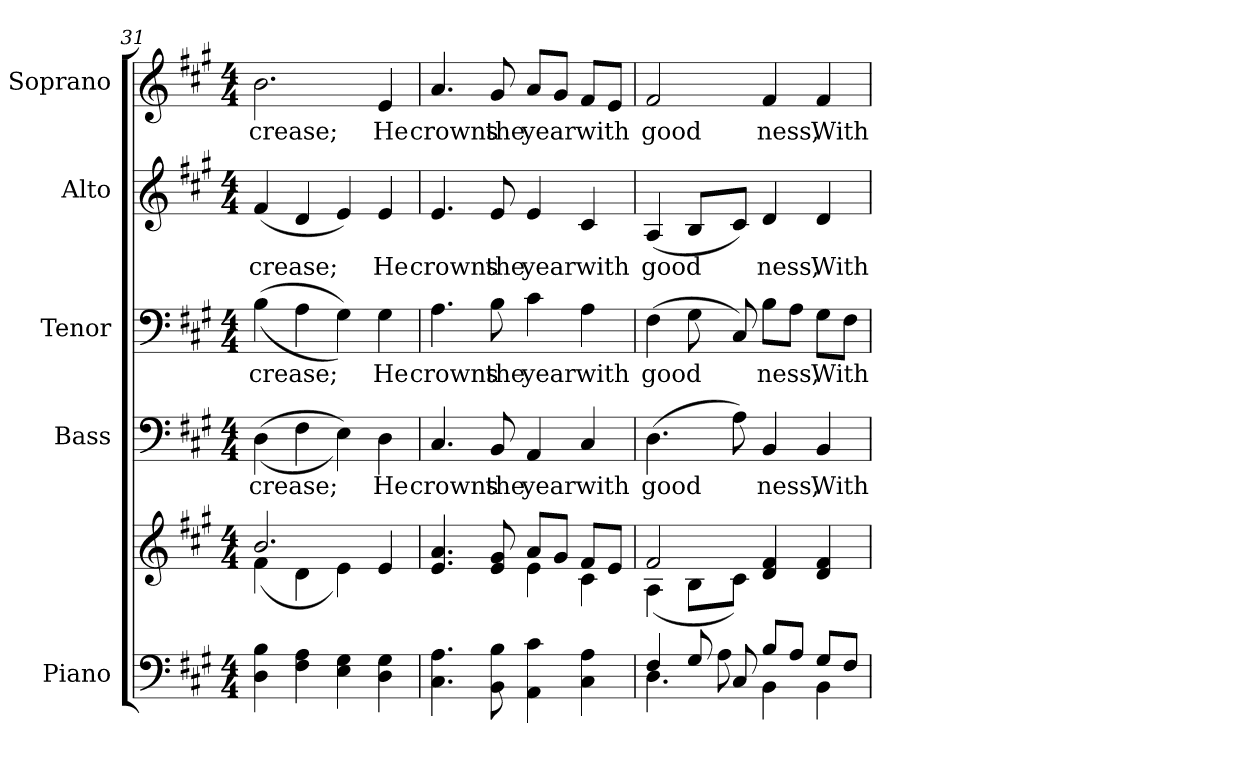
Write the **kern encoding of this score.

**kern	**kern	**kern	**text	**kern	**text	**kern	**text	**kern	**text
*part5	*part5	*part4	*part4	*part3	*part3	*part2	*part2	*part1	*part1
*staff6	*staff5	*staff4	*staff4	*staff3	*staff3	*staff2	*staff2	*staff1	*staff1
*I"Piano	*	*I"Bass	*	*I"Tenor	*	*I"Alto	*	*I"Soprano	*
*I'Pno.	*	*I'B.	*	*I'T.	*	*I'A.	*	*I'S.	*
*clefF4	*clefG2	*clefF4	*	*clefF4	*	*clefG2	*	*clefG2	*
*k[f#c#g#]	*k[f#c#g#]	*k[f#c#g#]	*	*k[f#c#g#]	*	*k[f#c#g#]	*	*k[f#c#g#]	*
*A:	*A:	*A:	*	*A:	*	*A:	*	*A:	*
*M4/4	*M4/4	*M4/4	*	*M4/4	*	*M4/4	*	*M4/4	*
=31	=31	=31	=31	=31	=31	=31	=31	=31	=31
*	*^	*	*	*	*	*	*	*	*
!	!	!	!	!LO:LY:b:color=#000000	!	!	!	!	!	!
!	!	!	!	!	!	!LO:LY:b:color=#000000	!	!	!	!
!	!	!	!	!	!	!	!	!LO:LY:b:color=#000000	!	!
!	!	!	!	!	!	!	!	!	!	!LO:LY:b:color=#000000
4Di\ 4Bi	2.bi/	(4f#i\	((4Di\	-crease;	((4Bi\	-crease;	(4f#i/	-crease;	2.bi\	-crease;
4F#i\ 4Ai	.	4di\	4F#i\	.	4Ai\	.	4di/	.	.	.
4Ei\ 4G#i	.	4ei\)	4Ei\))	.	4G#i\))	.	4ei/)	.	.	.
!	!	!	!	!LO:LY:b:color=#000000	!	!	!	!	!	!
!	!	!	!	!	!	!LO:LY:b:color=#000000	!	!	!	!
!	!	!	!	!	!	!	!	!LO:LY:b:color=#000000	!	!
!	!	!	!	!	!	!	!	!	!	!LO:LY:b:color=#000000
4Di\ 4G#i	4ei/	4ryy	4Di\	He	4G#i\	He	4ei/	He	4ei/	He
!!LO:PB:g=z
=32	=32	=32	=32	=32	=32	=32	=32	=32	=32	=32
!	!	!	!	!LO:LY:b:color=#000000	!	!	!	!	!	!
!	!	!	!	!	!	!LO:LY:b:color=#000000	!	!	!	!
!	!	!	!	!	!	!	!	!LO:LY:b:color=#000000	!	!
!	!	!	!	!	!	!	!	!	!	!LO:LY:b:color=#000000
4.C#i\ 4.Ai	4.ei/ 4.ai	2ryy	4.C#i/	crowns	4.Ai\	crowns	4.ei/	crowns	4.ai/	crowns
!	!	!	!	!LO:LY:b:color=#000000	!	!	!	!	!	!
!	!	!	!	!	!	!LO:LY:b:color=#000000	!	!	!	!
!	!	!	!	!	!	!	!	!LO:LY:b:color=#000000	!	!
!	!	!	!	!	!	!	!	!	!	!LO:LY:b:color=#000000
8BBi\ 8Bi	8ei/ 8g#i	.	8BBi/	the	8Bi\	the	8ei/	the	8g#i/	the
!	!	!	!	!LO:LY:b:color=#000000	!	!	!	!	!	!
!	!	!	!	!	!	!LO:LY:b:color=#000000	!	!	!	!
!	!	!	!	!	!	!	!	!LO:LY:b:color=#000000	!	!
!	!	!	!	!	!	!	!	!	!	!LO:LY:b:color=#000000
4AAi\ 4c#i	8ai/L	4ei\	4AAi/	year	4c#i\	year	4ei/	year	8ai/L	year
.	8g#i/J	.	.	.	.	.	.	.	8g#i/J	.
!	!	!	!	!LO:LY:b:color=#000000	!	!	!	!	!	!
!	!	!	!	!	!	!LO:LY:b:color=#000000	!	!	!	!
!	!	!	!	!	!	!	!	!LO:LY:b:color=#000000	!	!
!	!	!	!	!	!	!	!	!	!	!LO:LY:b:color=#000000
4C#i\ 4Ai	8f#i/L	4c#i\	4C#i/	with	4Ai\	with	4c#i/	with	8f#i/L	with
.	8ei/J	.	.	.	.	.	.	.	8ei/J	.
=33	=33	=33	=33	=33	=33	=33	=33	=33	=33	=33
*^	*	*	*	*	*	*	*	*	*	*
!	!	!	!	!	!LO:LY:b:color=#000000	!	!	!	!	!	!
!	!	!	!	!	!	!	!LO:LY:b:color=#000000	!	!	!	!
!	!	!	!	!	!	!	!	!	!LO:LY:b:color=#000000	!	!
!	!	!	!	!	!	!	!	!	!	!	!LO:LY:b:color=#000000
4F#i/	4.Di\	2f#i/	(4Ai\	(4.Di\	good	(4F#i\	good	(4Ai/	good	2f#i/	good
8G#i/	.	.	8Bi\L	.	.	8G#i\	.	8Bi/L	.	.	.
8C#i/	8Ai\	.	8c#i\J)	8Ai\)	.	8C#i/)	.	8c#i/J)	.	.	.
!	!	!	!	!	!LO:LY:b:color=#000000	!	!	!	!	!	!
!	!	!	!	!	!	!	!LO:LY:b:color=#000000	!	!	!	!
!	!	!	!	!	!	!	!	!	!LO:LY:b:color=#000000	!	!
!	!	!	!	!	!	!	!	!	!	!	!LO:LY:b:color=#000000
8Bi/L	4BBi\	4di/ 4f#i	2ryy	4BBi/	ness,	8Bi\L	ness,	4di/	ness,	4f#i/	ness,
8Ai/J	.	.	.	.	.	8Ai\J	.	.	.	.	.
!	!	!	!	!	!LO:LY:b:color=#000000	!	!	!	!	!	!
!	!	!	!	!	!	!	!LO:LY:b:color=#000000	!	!	!	!
!	!	!	!	!	!	!	!	!	!LO:LY:b:color=#000000	!	!
!	!	!	!	!	!	!	!	!	!	!	!LO:LY:b:color=#000000
8G#i/L	4BBi\	4di/ 4f#i	.	4BBi/	With	8G#i\L	With	4di/	With	4f#i/	With
8F#i/J	.	.	.	.	.	8F#i\J	.	.	.	.	.
*v	*v	*	*	*	*	*	*	*	*	*	*
*	*v	*v	*	*	*	*	*	*	*	*
=	=	=	=	=	=	=	=	=	=
*-	*-	*-	*-	*-	*-	*-	*-	*-	*-
